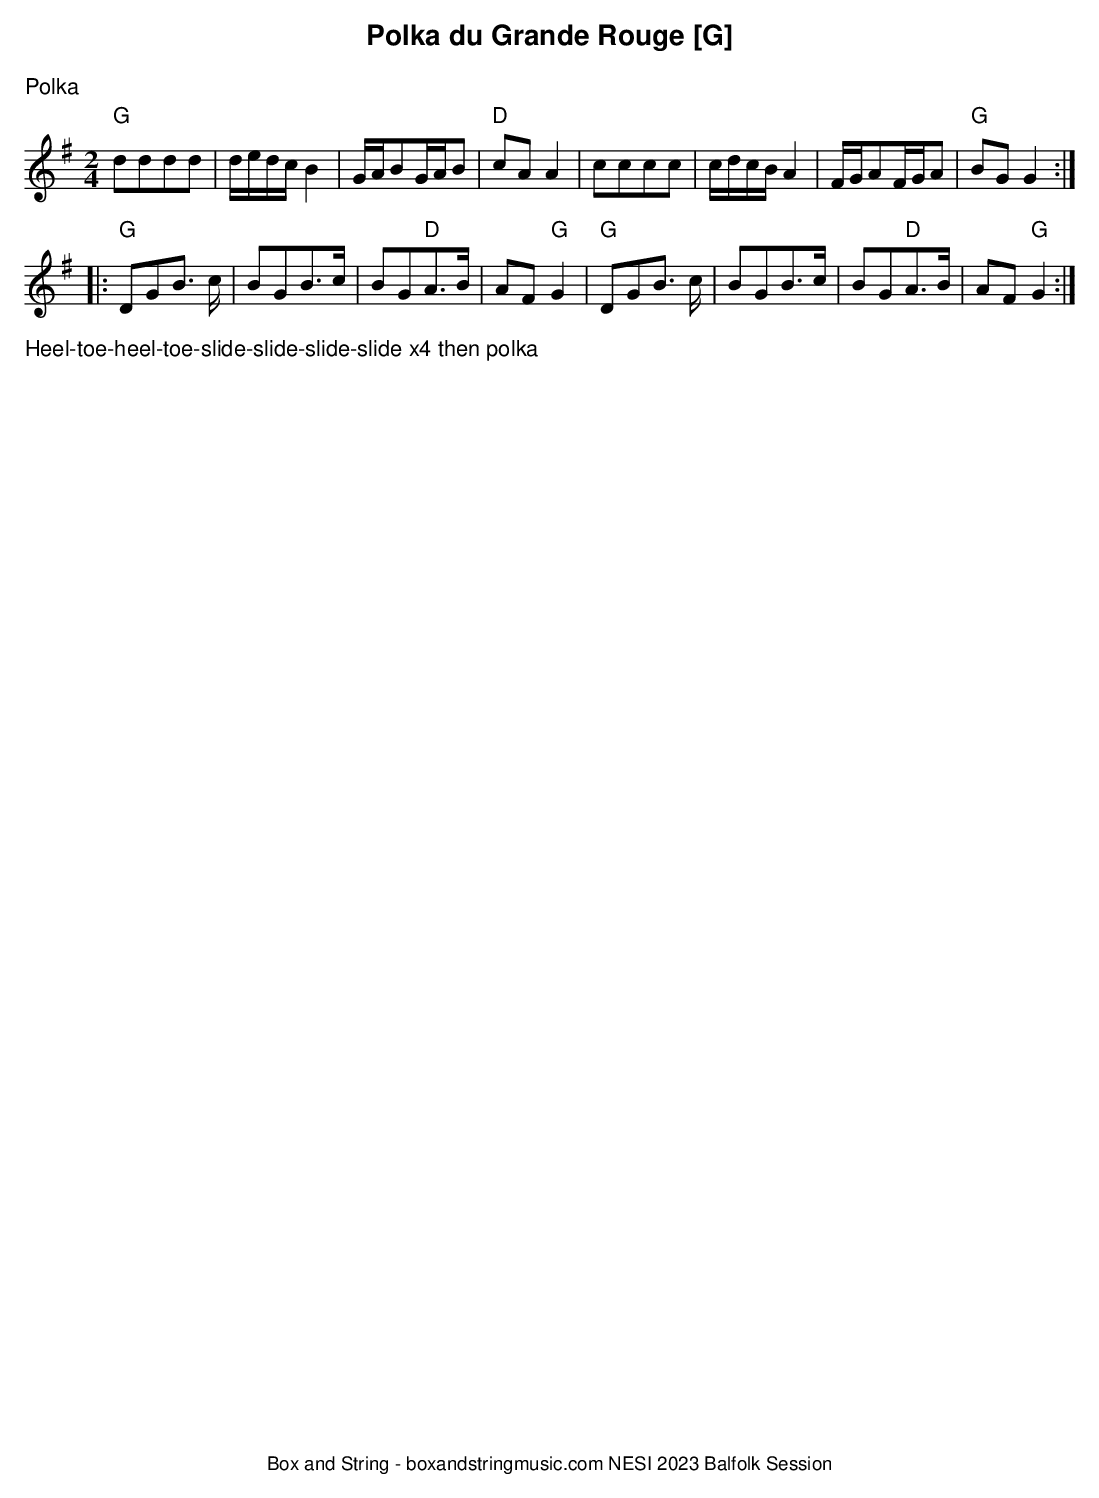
X:1
T:Polka du Grande Rouge [G]
M:2/4
K:G
%%text Polka
"G"d2d2d2d2 | dedc B4 | GAB2GAB2 | "D"c2A2A4 |\
c2c2c2c2 | cdcBA4 | FGA2FGA2 | "G"B2G2G4 :|
|:"G"D2G2B2 >c2|B2G2B2>c2 | B2G2"D"A2>B2 | A2F2 "G"G4 | \
"G"D2G2B2 >c2|B2G2B2>c2 | B2G2"D"A2>B2 | A2F2 "G"G4 :|
